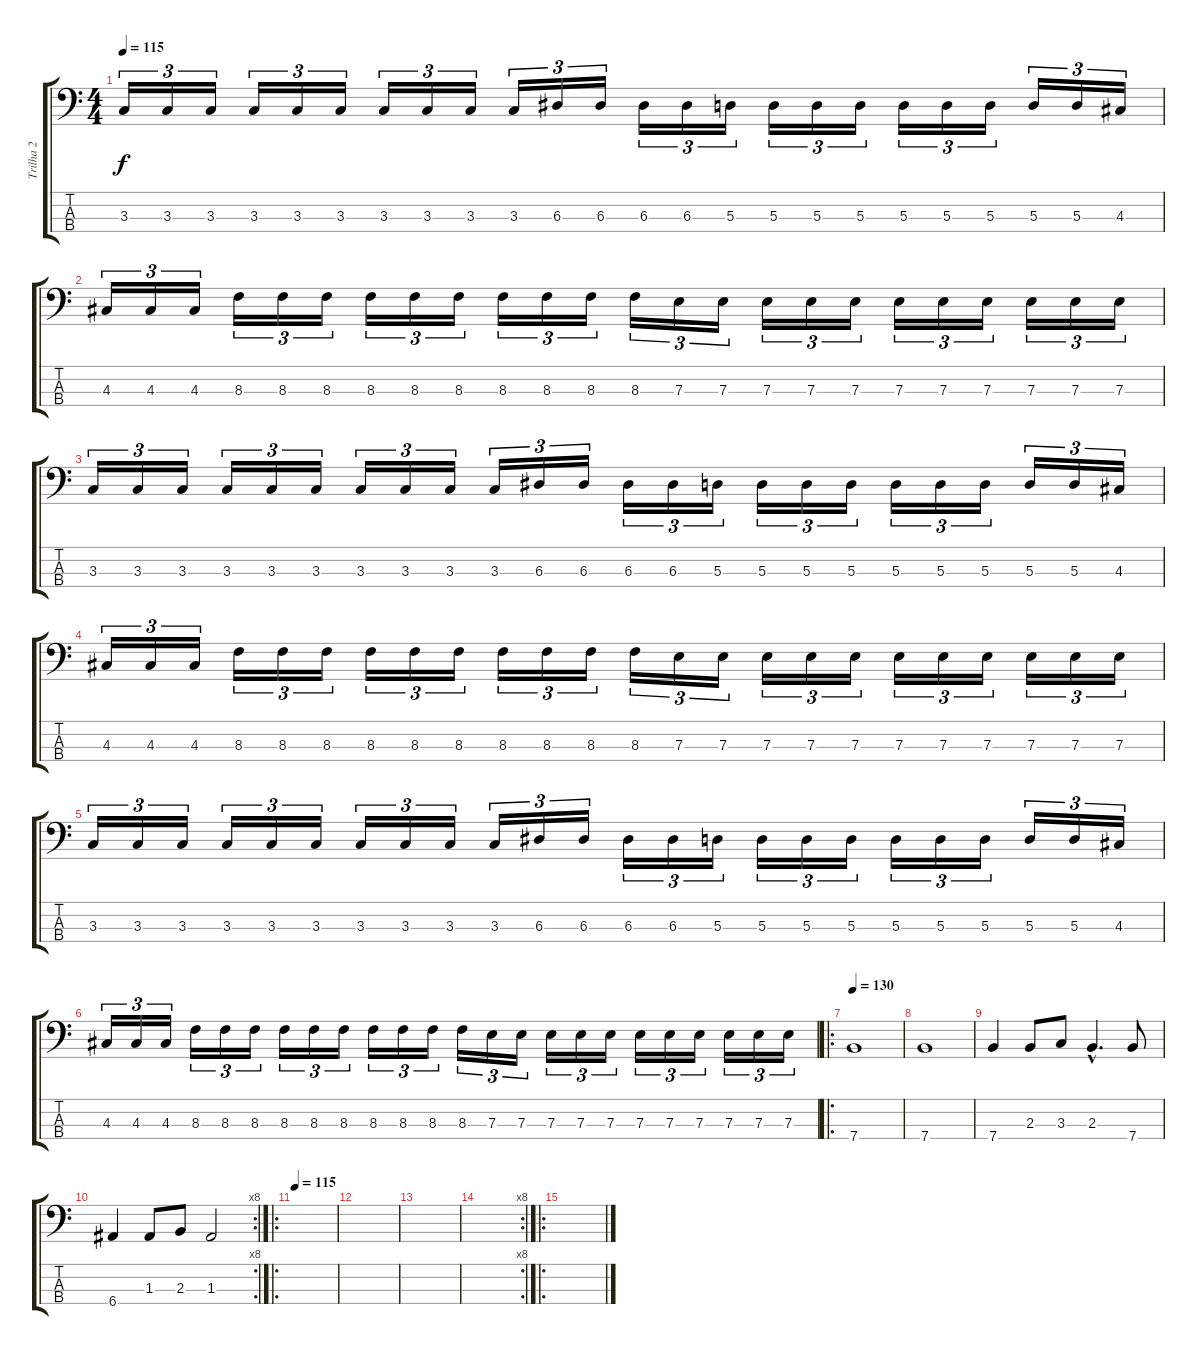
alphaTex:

\track ("Trilha 2" "Trilha 2") {instrument electricbasspick}
\staff {score tabs}
\tuning (G2 D2 A1 E1) {hide}
\ts (4 4)
\tempo 115
\clef f4
\ks c
3.3.16{tu (3 2) dy f} 3.3.16{tu (3 2)} 3.3.16{tu (3 2)} 3.3.16{tu (3 2)} 3.3.16{tu (3 2)} 3.3.16{tu (3 2)} 3.3.16{tu (3 2)} 3.3.16{tu (3 2)} 3.3.16{tu (3 2)} 3.3.16{tu (3 2)} 6.3.16{tu (3 2)} 6.3.16{tu (3 2)} 6.3.16{tu (3 2)} 6.3.16{tu (3 2)} 5.3.16{tu (3 2)} 5.3.16{tu (3 2)} 5.3.16{tu (3 2)} 5.3.16{tu (3 2)} 5.3.16{tu (3 2)} 5.3.16{tu (3 2)} 5.3.16{tu (3 2)} 5.3.16{tu (3 2)} 5.3.16{tu (3 2)} 4.3.16{tu (3 2)} |
4.3.16{tu (3 2)} 4.3.16{tu (3 2)} 4.3.16{tu (3 2)} 8.3.16{tu (3 2)} 8.3.16{tu (3 2)} 8.3.16{tu (3 2)} 8.3.16{tu (3 2)} 8.3.16{tu (3 2)} 8.3.16{tu (3 2)} 8.3.16{tu (3 2)} 8.3.16{tu (3 2)} 8.3.16{tu (3 2)} 8.3.16{tu (3 2)} 7.3.16{tu (3 2)} 7.3.16{tu (3 2)} 7.3.16{tu (3 2)} 7.3.16{tu (3 2)} 7.3.16{tu (3 2)} 7.3.16{tu (3 2)} 7.3.16{tu (3 2)} 7.3.16{tu (3 2)} 7.3.16{tu (3 2)} 7.3.16{tu (3 2)} 7.3.16{tu (3 2)} |
3.3.16{tu (3 2)} 3.3.16{tu (3 2)} 3.3.16{tu (3 2)} 3.3.16{tu (3 2)} 3.3.16{tu (3 2)} 3.3.16{tu (3 2)} 3.3.16{tu (3 2)} 3.3.16{tu (3 2)} 3.3.16{tu (3 2)} 3.3.16{tu (3 2)} 6.3.16{tu (3 2)} 6.3.16{tu (3 2)} 6.3.16{tu (3 2)} 6.3.16{tu (3 2)} 5.3.16{tu (3 2)} 5.3.16{tu (3 2)} 5.3.16{tu (3 2)} 5.3.16{tu (3 2)} 5.3.16{tu (3 2)} 5.3.16{tu (3 2)} 5.3.16{tu (3 2)} 5.3.16{tu (3 2)} 5.3.16{tu (3 2)} 4.3.16{tu (3 2)} |
4.3.16{tu (3 2)} 4.3.16{tu (3 2)} 4.3.16{tu (3 2)} 8.3.16{tu (3 2)} 8.3.16{tu (3 2)} 8.3.16{tu (3 2)} 8.3.16{tu (3 2)} 8.3.16{tu (3 2)} 8.3.16{tu (3 2)} 8.3.16{tu (3 2)} 8.3.16{tu (3 2)} 8.3.16{tu (3 2)} 8.3.16{tu (3 2)} 7.3.16{tu (3 2)} 7.3.16{tu (3 2)} 7.3.16{tu (3 2)} 7.3.16{tu (3 2)} 7.3.16{tu (3 2)} 7.3.16{tu (3 2)} 7.3.16{tu (3 2)} 7.3.16{tu (3 2)} 7.3.16{tu (3 2)} 7.3.16{tu (3 2)} 7.3.16{tu (3 2)} |
3.3.16{tu (3 2)} 3.3.16{tu (3 2)} 3.3.16{tu (3 2)} 3.3.16{tu (3 2)} 3.3.16{tu (3 2)} 3.3.16{tu (3 2)} 3.3.16{tu (3 2)} 3.3.16{tu (3 2)} 3.3.16{tu (3 2)} 3.3.16{tu (3 2)} 6.3.16{tu (3 2)} 6.3.16{tu (3 2)} 6.3.16{tu (3 2)} 6.3.16{tu (3 2)} 5.3.16{tu (3 2)} 5.3.16{tu (3 2)} 5.3.16{tu (3 2)} 5.3.16{tu (3 2)} 5.3.16{tu (3 2)} 5.3.16{tu (3 2)} 5.3.16{tu (3 2)} 5.3.16{tu (3 2)} 5.3.16{tu (3 2)} 4.3.16{tu (3 2)} |
4.3.16{tu (3 2)} 4.3.16{tu (3 2)} 4.3.16{tu (3 2)} 8.3.16{tu (3 2)} 8.3.16{tu (3 2)} 8.3.16{tu (3 2)} 8.3.16{tu (3 2)} 8.3.16{tu (3 2)} 8.3.16{tu (3 2)} 8.3.16{tu (3 2)} 8.3.16{tu (3 2)} 8.3.16{tu (3 2)} 8.3.16{tu (3 2)} 7.3.16{tu (3 2)} 7.3.16{tu (3 2)} 7.3.16{tu (3 2)} 7.3.16{tu (3 2)} 7.3.16{tu (3 2)} 7.3.16{tu (3 2)} 7.3.16{tu (3 2)} 7.3.16{tu (3 2)} 7.3.16{tu (3 2)} 7.3.16{tu (3 2)} 7.3.16{tu (3 2)} |
\ro
\tempo 130
7.4.1 |
7.4.1 |
7.4.4 2.3.8 3.3.8 2.3{hac}.4{d} 7.4.8 |
\rc 8
6.4.4 1.3.8 2.3.8 1.3.2 |
\ro
\tempo 115
|
|
|
\rc 8
|
\ro
